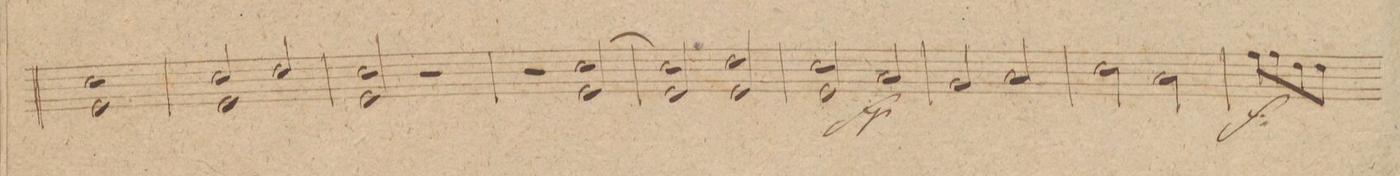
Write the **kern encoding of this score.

**kern	**dynam
*I"Violino. 1mo	*
*clefG2	*
*k[f#c#g#]	*
*met(c|)	*
*M2/2	*
1e 1cc#	.
=303	=303
*^	*
2cc#/	1e	.
2dd/	.	.
*v	*v	*
=304	=304
2e/ 2cc#	.
2r	.
=305	=305
2r	.
2e/ [>2cc#	.
=306	=306
2e/ 2cc#]	.
2e/ 2dd	.
=307	=307
2e/ 2cc#	.
2a/	fp
=308	=308
2g#/	.
2a/	.
=309	=309
2cc#\	.
2a\	.
=310	=310
8ff#\L	f
8ff#\	.
8dd\	.
8dd\J	.
*-	*-
